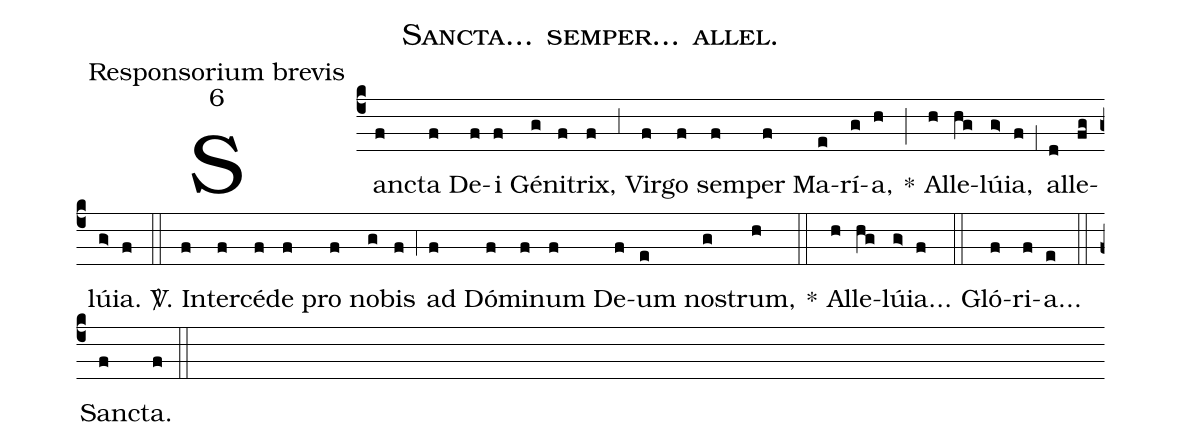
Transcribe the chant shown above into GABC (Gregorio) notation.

name:Sancta... semper... allel.;
office-part:Responsorium brevis;
mode:6;
%%
(c4) San(f)cta(f) De(f)i(f) Gé(g)ni(f)trix,(f) (,3) Vir(f)go(f) sem(f)per(f) Ma(e)rí(g)a,(h) *(;) Al(h)le(hg)lú(g>)ia,(f) (,1) al(d)le(fg)lú(g>)ia.(f) (::)

<sp>V/</sp>. In(f)ter(f)cé(f)de(f) pro(f) no(g)bis(f) (,4) ad(f) Dó(f)mi(f)num(f) De(f)um(e) no(g)strum,(h) *(::) Al(h)le(hg)lú(g>)ia...(f) (::)

Gló(f)ri(f)a...(e) (::)
San(f)cta.(f) (::)
